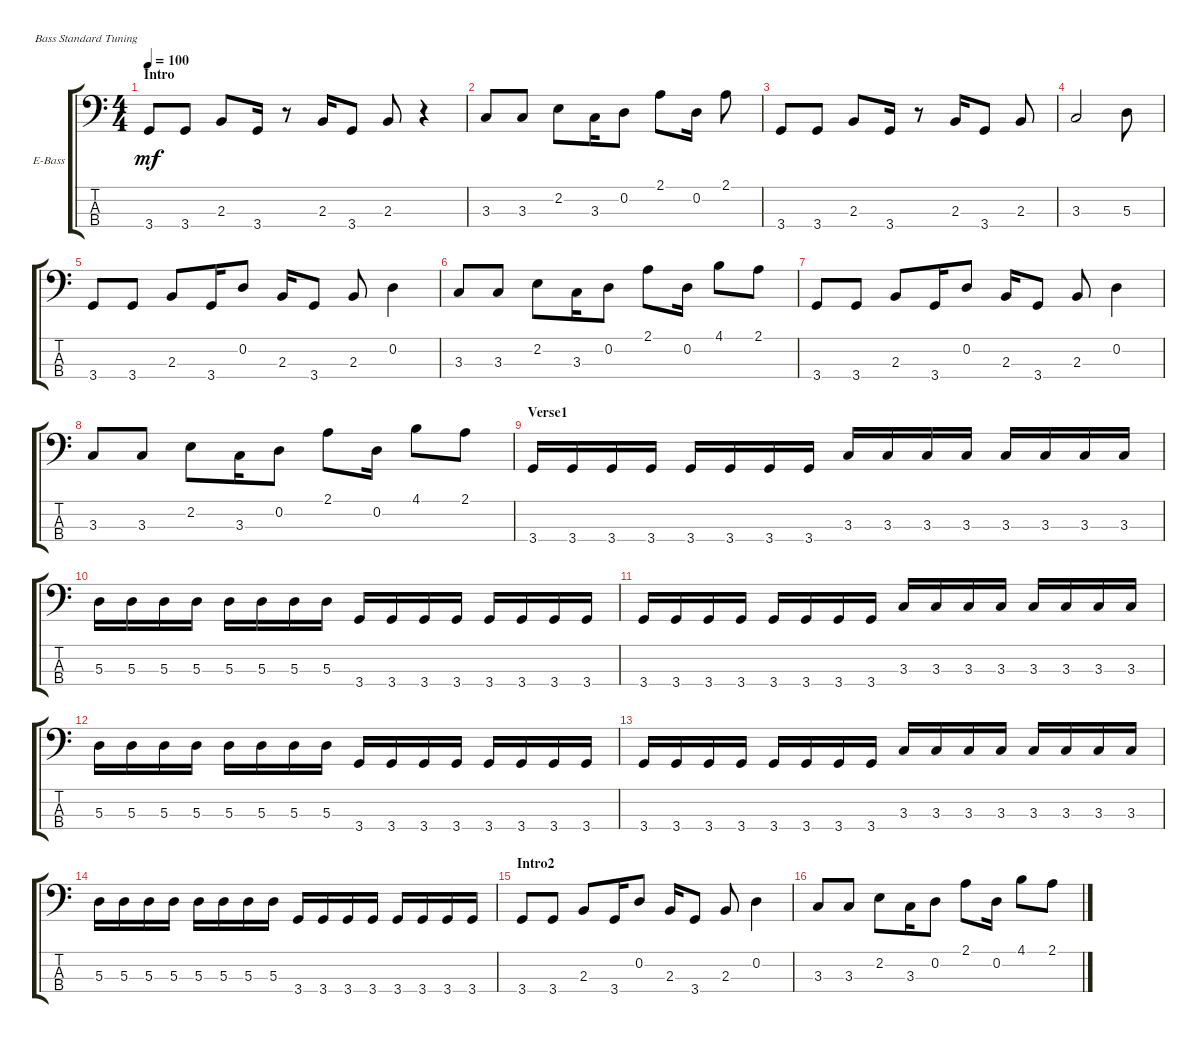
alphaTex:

\defaultSystemsLayout 4
\bracketExtendMode groupsimilarinstruments
\firstSystemTrackNameOrientation horizontal
\otherSystemsTrackNameOrientation horizontal
\track ("Bass" "E-Bass") {instrument electricbassfinger}
\staff {score tabs}
\tuning (G2 D2 A1 E1)
\ts (4 4)
\section ("" "Intro")
\tempo 100
\clef f4
\ks c
3.4.8{dy mf instrument electricbassfinger} 3.4.8 2.3.8 3.4.16 r.8 2.3.16 3.4.8 2.3.8 r.4 |
3.3.8 3.3.8 2.2.8 3.3.16 0.2.8 2.1.8 0.2.16 2.1.8 |
3.4.8 3.4.8 2.3.8 3.4.16 r.8 2.3.16 3.4.8 2.3.8 |
3.3.2 5.3.8 |
3.4.8 3.4.8 2.3.8 3.4.16 0.2.8 2.3.16 3.4.8 2.3.8 0.2.4 |
3.3.8 3.3.8 2.2.8 3.3.16 0.2.8 2.1.8 0.2.16 4.1.8 2.1.8 |
3.4.8 3.4.8 2.3.8 3.4.16 0.2.8 2.3.16 3.4.8 2.3.8 0.2.4 |
3.3.8 3.3.8 2.2.8 3.3.16 0.2.8 2.1.8 0.2.16 4.1.8 2.1.8 |
\section ("" "Verse1")
3.4.16 3.4.16 3.4.16 3.4.16 3.4.16 3.4.16 3.4.16 3.4.16 3.3.16 3.3.16 3.3.16 3.3.16 3.3.16 3.3.16 3.3.16 3.3.16 |
5.3.16 5.3.16 5.3.16 5.3.16 5.3.16 5.3.16 5.3.16 5.3.16 3.4.16 3.4.16 3.4.16 3.4.16 3.4.16 3.4.16 3.4.16 3.4.16 |
3.4.16 3.4.16 3.4.16 3.4.16 3.4.16 3.4.16 3.4.16 3.4.16 3.3.16 3.3.16 3.3.16 3.3.16 3.3.16 3.3.16 3.3.16 3.3.16 |
5.3.16 5.3.16 5.3.16 5.3.16 5.3.16 5.3.16 5.3.16 5.3.16 3.4.16 3.4.16 3.4.16 3.4.16 3.4.16 3.4.16 3.4.16 3.4.16 |
3.4.16 3.4.16 3.4.16 3.4.16 3.4.16 3.4.16 3.4.16 3.4.16 3.3.16 3.3.16 3.3.16 3.3.16 3.3.16 3.3.16 3.3.16 3.3.16 |
5.3.16 5.3.16 5.3.16 5.3.16 5.3.16 5.3.16 5.3.16 5.3.16 3.4.16 3.4.16 3.4.16 3.4.16 3.4.16 3.4.16 3.4.16 3.4.16 |
\section ("" "Intro2")
3.4.8 3.4.8 2.3.8 3.4.16 0.2.8 2.3.16 3.4.8 2.3.8 0.2.4 |
3.3.8 3.3.8 2.2.8 3.3.16 0.2.8 2.1.8 0.2.16 4.1.8 2.1.8
